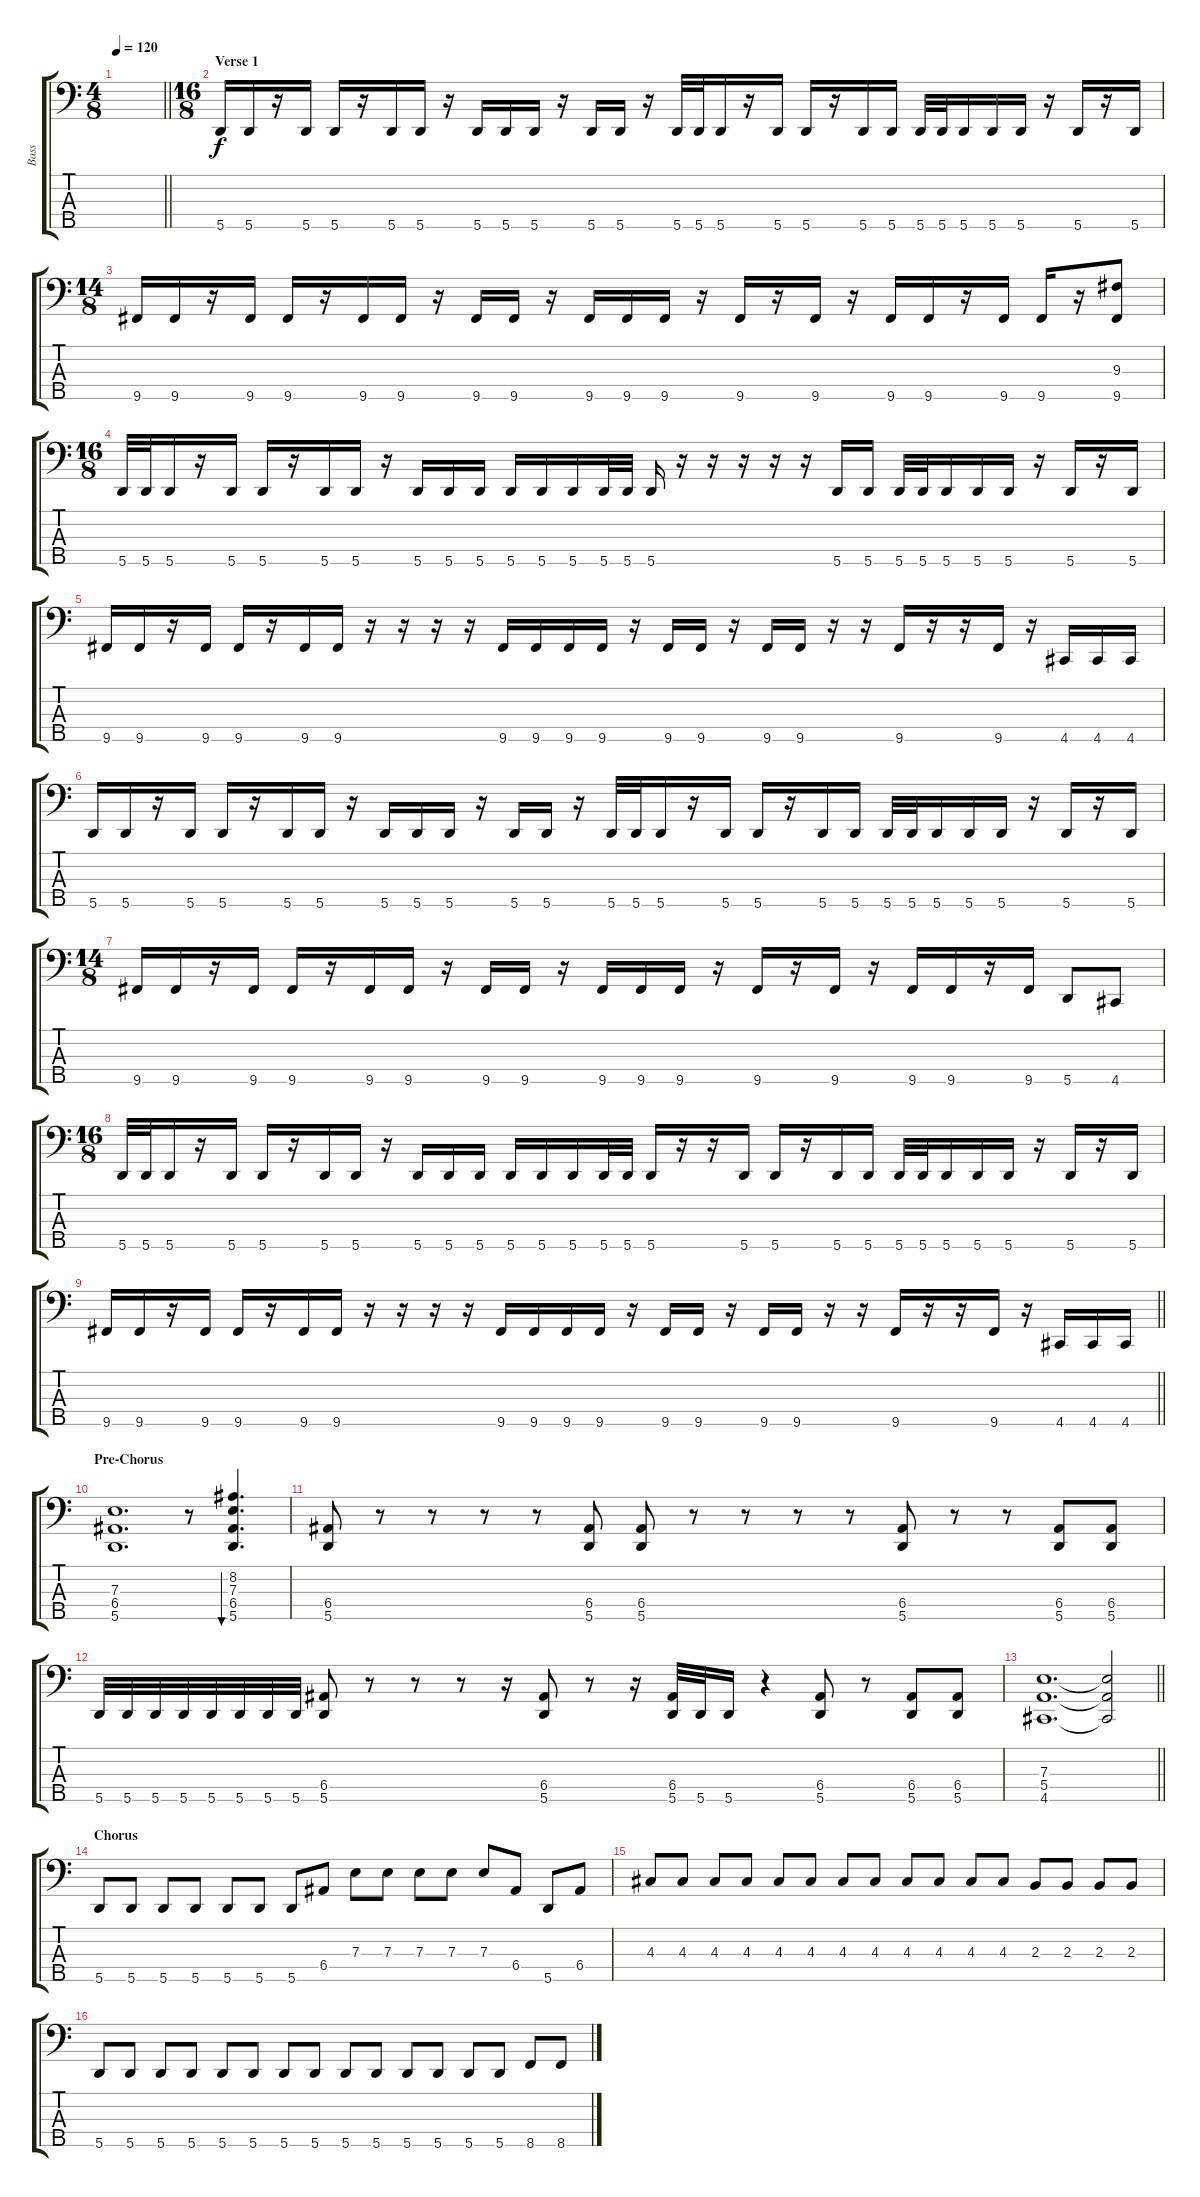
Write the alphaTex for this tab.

\track ("Bass" "Bass") {instrument slapbass1}
\staff {score tabs}
\tuning (G2 D2 A1 E1 A0) {hide}
\ts (4 8)
\tempo 120
\clef f4
\barLineRight lightlight
\ks c
|
\ts (16 8)
\section ("" "Verse 1")
5.5.16 5.5.16 r.16 5.5.16 5.5.16 r.16 5.5.16 5.5.16 r.16 5.5.16 5.5.16 5.5.16 r.16 5.5.16 5.5.16 r.16 5.5.32 5.5.32 5.5.16 r.16 5.5.16 5.5.16 r.16 5.5.16 5.5.16 5.5.32 5.5.32 5.5.16 5.5.16 5.5.16 r.16 5.5.16 r.16 5.5.16 |
\ts (14 8)
9.5.16 9.5.16 r.16 9.5.16 9.5.16 r.16 9.5.16 9.5.16 r.16 9.5.16 9.5.16 r.16 9.5.16 9.5.16 9.5.16 r.16 9.5.16 r.16 9.5.16 r.16 9.5.16 9.5.16 r.16 9.5.16 9.5.16 r.16 (9.3 9.5).8 |
\ts (16 8)
5.5.32 5.5.32 5.5.16 r.16 5.5.16 5.5.16 r.16 5.5.16 5.5.16 r.16 5.5.16 5.5.16 5.5.16 5.5.16 5.5.16 5.5.16 5.5.32 5.5.32 5.5.16 r.16 r.16 r.16 r.16 r.16 5.5.16 5.5.16 5.5.32 5.5.32 5.5.16 5.5.16 5.5.16 r.16 5.5.16 r.16 5.5.16 |
9.5.16 9.5.16 r.16 9.5.16 9.5.16 r.16 9.5.16 9.5.16 r.16 r.16 r.16 r.16 9.5.16 9.5.16 9.5.16 9.5.16 r.16 9.5.16 9.5.16 r.16 9.5.16 9.5.16 r.16 r.16 9.5.16 r.16 r.16 9.5.16 r.16 4.5.16 4.5.16 4.5.16 |
5.5.16 5.5.16 r.16 5.5.16 5.5.16 r.16 5.5.16 5.5.16 r.16 5.5.16 5.5.16 5.5.16 r.16 5.5.16 5.5.16 r.16 5.5.32 5.5.32 5.5.16 r.16 5.5.16 5.5.16 r.16 5.5.16 5.5.16 5.5.32 5.5.32 5.5.16 5.5.16 5.5.16 r.16 5.5.16 r.16 5.5.16 |
\ts (14 8)
9.5.16 9.5.16 r.16 9.5.16 9.5.16 r.16 9.5.16 9.5.16 r.16 9.5.16 9.5.16 r.16 9.5.16 9.5.16 9.5.16 r.16 9.5.16 r.16 9.5.16 r.16 9.5.16 9.5.16 r.16 9.5.16 5.5.8 4.5.8 |
\ts (16 8)
5.5.32 5.5.32 5.5.16 r.16 5.5.16 5.5.16 r.16 5.5.16 5.5.16 r.16 5.5.16 5.5.16 5.5.16 5.5.16 5.5.16 5.5.16 5.5.32 5.5.32 5.5.16 r.16 r.16 5.5.16 5.5.16 r.16 5.5.16 5.5.16 5.5.32 5.5.32 5.5.16 5.5.16 5.5.16 r.16 5.5.16 r.16 5.5.16 |
\barLineRight lightlight
9.5.16 9.5.16 r.16 9.5.16 9.5.16 r.16 9.5.16 9.5.16 r.16 r.16 r.16 r.16 9.5.16 9.5.16 9.5.16 9.5.16 r.16 9.5.16 9.5.16 r.16 9.5.16 9.5.16 r.16 r.16 9.5.16 r.16 r.16 9.5.16 r.16 4.5.16 4.5.16 4.5.16 |
\section ("" "Pre-Chorus")
(7.3 6.4 5.5).1{d} r.8 (8.2 7.3 6.4 5.5).4{d bu 30} |
(6.4 5.5).8 r.8 r.8 r.8 r.8 (6.4 5.5).8 (6.4 5.5).8 r.8 r.8 r.8 r.8 (6.4 5.5).8 r.8 r.8 (6.4 5.5).8 (6.4 5.5).8 |
5.5.32 5.5.32 5.5.32 5.5.32 5.5.32 5.5.32 5.5.32 5.5.32 (6.4 5.5).8 r.8 r.8 r.8 r.16 (6.4 5.5).8 r.8 r.16 (6.4 5.5).32 5.5.32 5.5.16 r.4 (6.4 5.5).8 r.8 (6.4 5.5).8 (6.4 5.5).8 |
\barLineRight lightlight
(7.3 5.4 4.5).1{d} (7.3{t} 5.4{t} 4.5{t}).2 |
\section ("" "Chorus")
5.5.8 5.5.8 5.5.8 5.5.8 5.5.8 5.5.8 5.5.8 6.4.8 7.3.8 7.3.8 7.3.8 7.3.8 7.3.8 6.4.8 5.5.8 6.4.8 |
4.3.8 4.3.8 4.3.8 4.3.8 4.3.8 4.3.8 4.3.8 4.3.8 4.3.8 4.3.8 4.3.8 4.3.8 2.3.8 2.3.8 2.3.8 2.3.8 |
5.5.8 5.5.8 5.5.8 5.5.8 5.5.8 5.5.8 5.5.8 5.5.8 5.5.8 5.5.8 5.5.8 5.5.8 5.5.8 5.5.8 8.5.8 8.5.8
